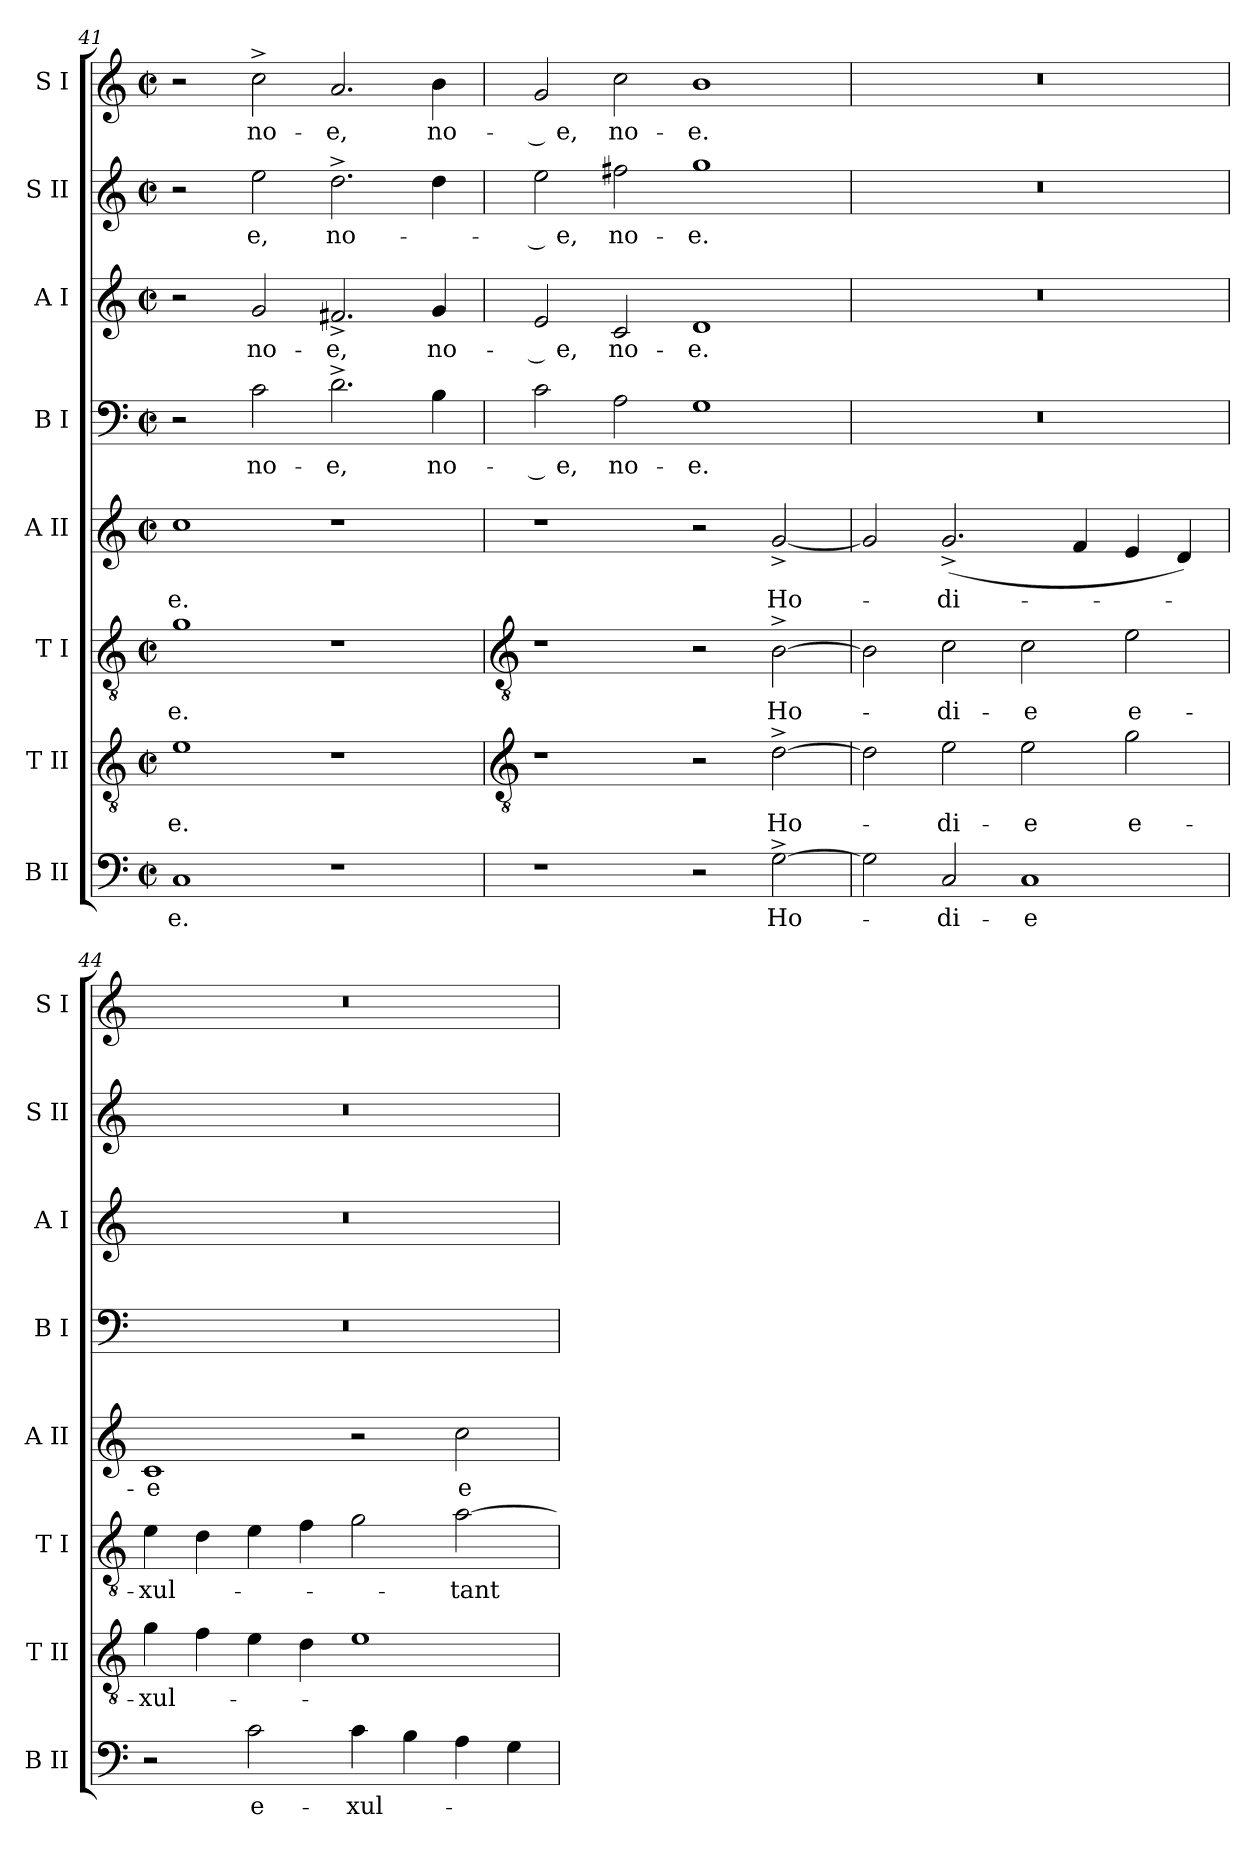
**kern	**text	**kern	**text	**kern	**text	**kern	**text	**kern	**text	**kern	**text	**kern	**text	**kern	**text
*part8	*part8	*part7	*part7	*part6	*part6	*part5	*part5	*part4	*part4	*part3	*part3	*part2	*part2	*part1	*part1
*staff8	*staff8	*staff7	*staff7	*staff6	*staff6	*staff5	*staff5	*staff4	*staff4	*staff3	*staff3	*staff2	*staff2	*staff1	*staff1
*I"B II	*	*I"T II	*	*I"T I	*	*I"A II	*	*I"B I	*	*I"A I	*	*I"S II	*	*I"S I	*
*I'B II	*	*I'T II	*	*I'T I	*	*I'A II	*	*I'B I	*	*I'A I	*	*I'S II	*	*I'S I	*
*clefF4	*	*clefGv2	*	*clefGv2	*	*clefG2	*	*clefF4	*	*clefG2	*	*clefG2	*	*clefG2	*
*k[]	*	*k[]	*	*k[]	*	*k[]	*	*k[]	*	*k[]	*	*k[]	*	*k[]	*
*C:	*	*C:	*	*C:	*	*C:	*	*C:	*	*C:	*	*C:	*	*C:	*
*M4/2	*	*M4/2	*	*M4/2	*	*M4/2	*	*M4/2	*	*M4/2	*	*M4/2	*	*M4/2	*
*met(c|)	*	*met(c|)	*	*met(c|)	*	*met(c|)	*	*met(c|)	*	*met(c|)	*	*met(c|)	*	*met(c|)	*
=41	=41	=41	=41	=41	=41	=41	=41	=41	=41	=41	=41	=41	=41	=41	=41
!	!LO:LY:b	!	!LO:LY:b	!	!LO:LY:b	!	!LO:LY:b	!	!	!	!	!	!	!	!
1C	-e.	1e	-e.	1g	-e.	1cc	-e.	2r	.	2r	.	2r	.	2r	.
!	!	!	!	!	!	!	!	!	!LO:LY:b	!	!LO:LY:b	!	!LO:LY:b	!	!LO:LY:b
.	.	.	.	.	.	.	.	2c	no-	2g	no-	2ee	e,	2cc^	no-
!	!	!	!	!	!	!	!	!	!LO:LY:b	!	!LO:LY:b	!	!LO:LY:b	!	!LO:LY:b
1r	.	1r	.	1r	.	1r	.	2.d^	-e,	2.f#X^	-e,	2.dd^	no-	2.a	-e,
!	!	!	!	!	!	!	!	!	!LO:LY:b	!	!LO:LY:b	!	!	!	!LO:LY:b
.	.	.	.	.	.	.	.	4B	no-	4g	no-	4dd	.	4b	no-
!!LO:LB:g=z
=42	=42	=42	=42	=42	=42	=42	=42	=42	=42	=42	=42	=42	=42	=42	=42
*	*	*clefGv2	*	*clefGv2	*	*	*	*	*	*	*	*	*	*	*
!	!	!	!	!	!	!	!	!	!LO:LY:b	!	!LO:LY:b	!	!LO:LY:b	!	!LO:LY:b
1r	.	1r	.	1r	.	1r	.	2c	-­ e,	2e	-­ e,	2ee	-­ e,	2g	-­ e,
!	!	!	!	!	!	!	!	!	!LO:LY:b	!	!LO:LY:b	!	!LO:LY:b	!	!LO:LY:b
.	.	.	.	.	.	.	.	2A	no-	2c	no-	2ff#X	no-	2cc	no-
!	!	!	!	!	!	!	!	!	!LO:LY:b	!	!LO:LY:b	!	!LO:LY:b	!	!LO:LY:b
2r	.	2r	.	2r	.	2r	.	1G	-e.	1d	-e.	1gg	-e.	1b	-e.
!	!LO:LY:b	!	!LO:LY:b	!	!LO:LY:b	!	!LO:LY:b	!	!	!	!	!	!	!	!
[2G^	Ho-	[2d^	Ho-	[2B^	Ho-	[2g^	Ho-	.	.	.	.	.	.	.	.
=43	=43	=43	=43	=43	=43	=43	=43	=43	=43	=43	=43	=43	=43	=43	=43
2G]	.	2d]	.	2B]	.	2g]	.	0r	.	0r	.	0r	.	0r	.
!	!LO:LY:b	!	!LO:LY:b	!	!LO:LY:b	!	!LO:LY:b	!	!	!	!	!	!	!	!
2C	di-	2e	di-	2c	di-	(<2.g^	di-	.	.	.	.	.	.	.	.
!	!LO:LY:b	!	!LO:LY:b	!	!LO:LY:b	!	!	!	!	!	!	!	!	!	!
1C	-e	2e	-e	2c	-e	.	.	.	.	.	.	.	.	.	.
.	.	.	.	.	.	4f	.	.	.	.	.	.	.	.	.
!	!	!	!LO:LY:b	!	!LO:LY:b	!	!	!	!	!	!	!	!	!	!
.	.	2g	e-	2e	e-	4e	.	.	.	.	.	.	.	.	.
.	.	.	.	.	.	4d)	.	.	.	.	.	.	.	.	.
=44	=44	=44	=44	=44	=44	=44	=44	=44	=44	=44	=44	=44	=44	=44	=44
!	!	!	!LO:LY:b	!	!LO:LY:b	!	!LO:LY:b	!	!	!	!	!	!	!	!
2r	.	4g	-xul-	4e	-xul-	1c	e	0r	.	0r	.	0r	.	0r	.
.	.	4f	.	4d	.	.	.	.	.	.	.	.	.	.	.
!	!LO:LY:b	!	!	!	!	!	!	!	!	!	!	!	!	!	!
2c	e-	4e	.	4e	.	.	.	.	.	.	.	.	.	.	.
.	.	4d	.	4f	.	.	.	.	.	.	.	.	.	.	.
!	!LO:LY:b	!	!	!	!	!	!	!	!	!	!	!	!	!	!
4c	-xul-	1e	.	2g	.	2r	.	.	.	.	.	.	.	.	.
4B	.	.	.	.	.	.	.	.	.	.	.	.	.	.	.
!	!	!	!	!	!LO:LY:b	!	!LO:LY:b	!	!	!	!	!	!	!	!
4A	.	.	.	[2a	tant	2cc	e-	.	.	.	.	.	.	.	.
4G	.	.	.	.	.	.	.	.	.	.	.	.	.	.	.
=	=	=	=	=	=	=	=	=	=	=	=	=	=	=	=
*-	*-	*-	*-	*-	*-	*-	*-	*-	*-	*-	*-	*-	*-	*-	*-
